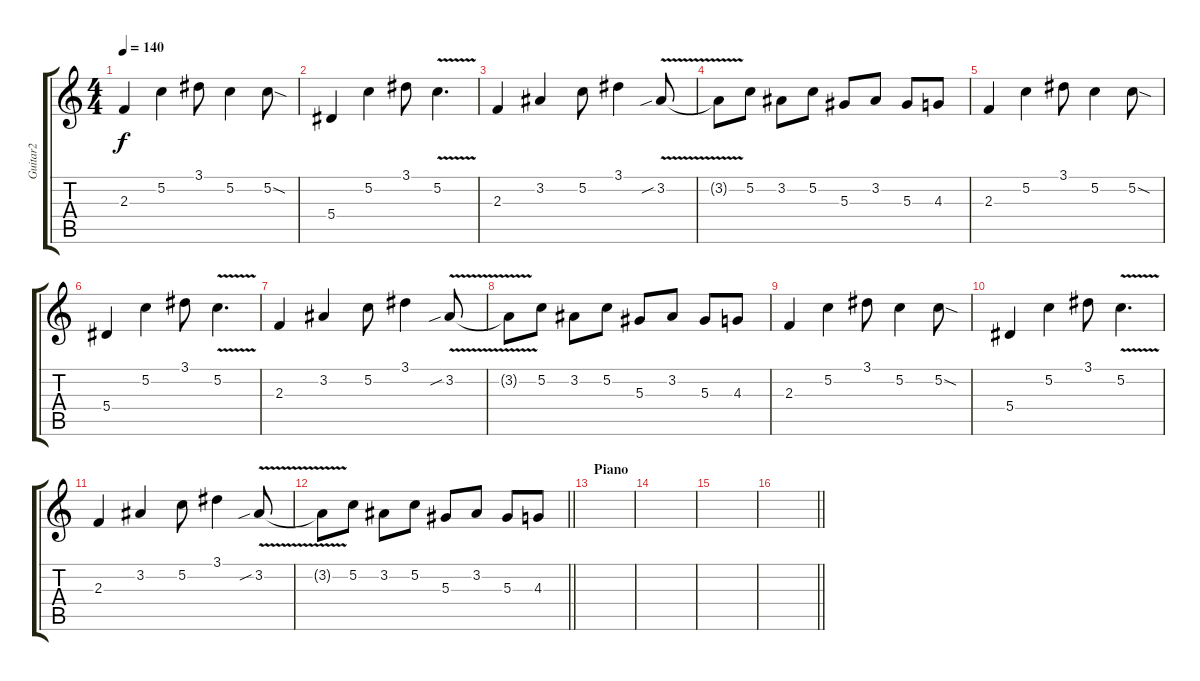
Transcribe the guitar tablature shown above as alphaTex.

\track ("Guitar2" "Guitar2") {instrument distortionguitar}
\staff {score tabs}
\tuning (C4 G3 Eb3 Bb2 F2 C2) {hide}
\ts (4 4)
\tempo 140
\clef g2
\ks c
2.3.4{dy f} 5.2.4 3.1.8 5.2.4 5.2{sod}.8 |
5.4.4 5.2.4 3.1.8 5.2{v}.4{d} |
2.3.4 3.2.4 5.2.8 3.1.4 3.2{v sib}.8 |
3.2{t}.8 5.2.8 3.2.8 5.2.8 5.3.8 3.2.8 5.3.8 4.3.8 |
2.3.4 5.2.4 3.1.8 5.2.4 5.2{sod}.8 |
5.4.4 5.2.4 3.1.8 5.2{v}.4{d} |
2.3.4 3.2.4 5.2.8 3.1.4 3.2{v sib}.8 |
3.2{t}.8 5.2.8 3.2.8 5.2.8 5.3.8 3.2.8 5.3.8 4.3.8 |
2.3.4 5.2.4 3.1.8 5.2.4 5.2{sod}.8 |
5.4.4 5.2.4 3.1.8 5.2{v}.4{d} |
2.3.4 3.2.4 5.2.8 3.1.4 3.2{v sib}.8 |
\barLineRight lightlight
3.2{t}.8 5.2.8 3.2.8 5.2.8 5.3.8 3.2.8 5.3.8 4.3.8 |
\section ("" "Piano")
|
|
|
\barLineRight lightlight
